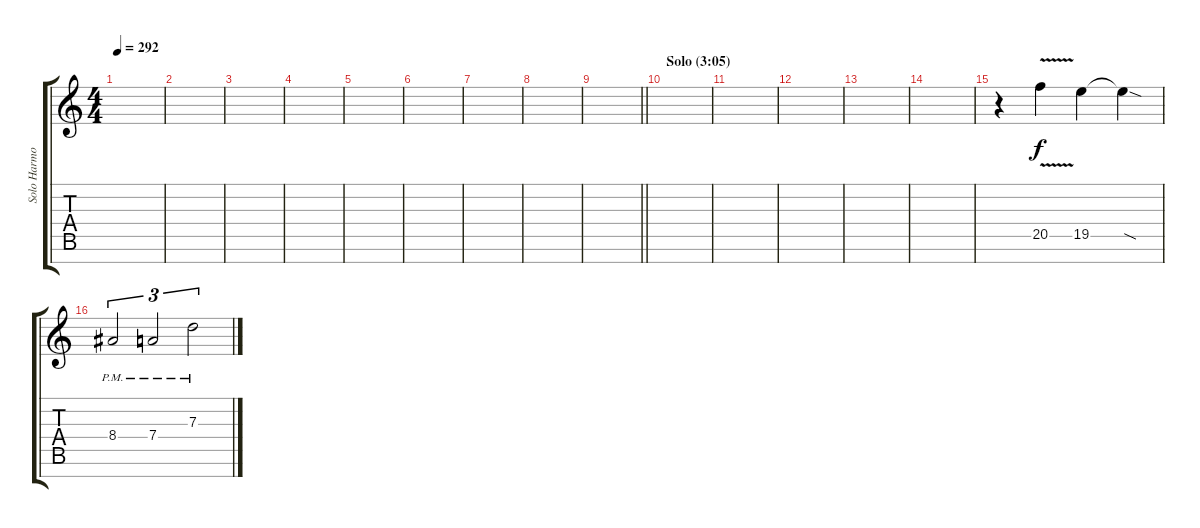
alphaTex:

\track ("Solo Harmony" "Solo Harmo") {instrument distortionguitar}
\staff {score tabs}
\tuning (E4 B3 G3 D3 A2 E2 B1) {hide}
\ts (4 4)
\tempo 292
\clef g2
\ks c
|
|
|
|
|
|
|
|
\barLineRight lightlight
|
\section ("" "Solo (3:05)")
|
|
|
|
|
r.4 20.5{v}.4 19.5.4 19.5{sod t}.4 |
8.4{pm}.2{tu (3 2)} 7.4{pm}.2{tu (3 2)} 7.3{pm}.2{tu (3 2)}
